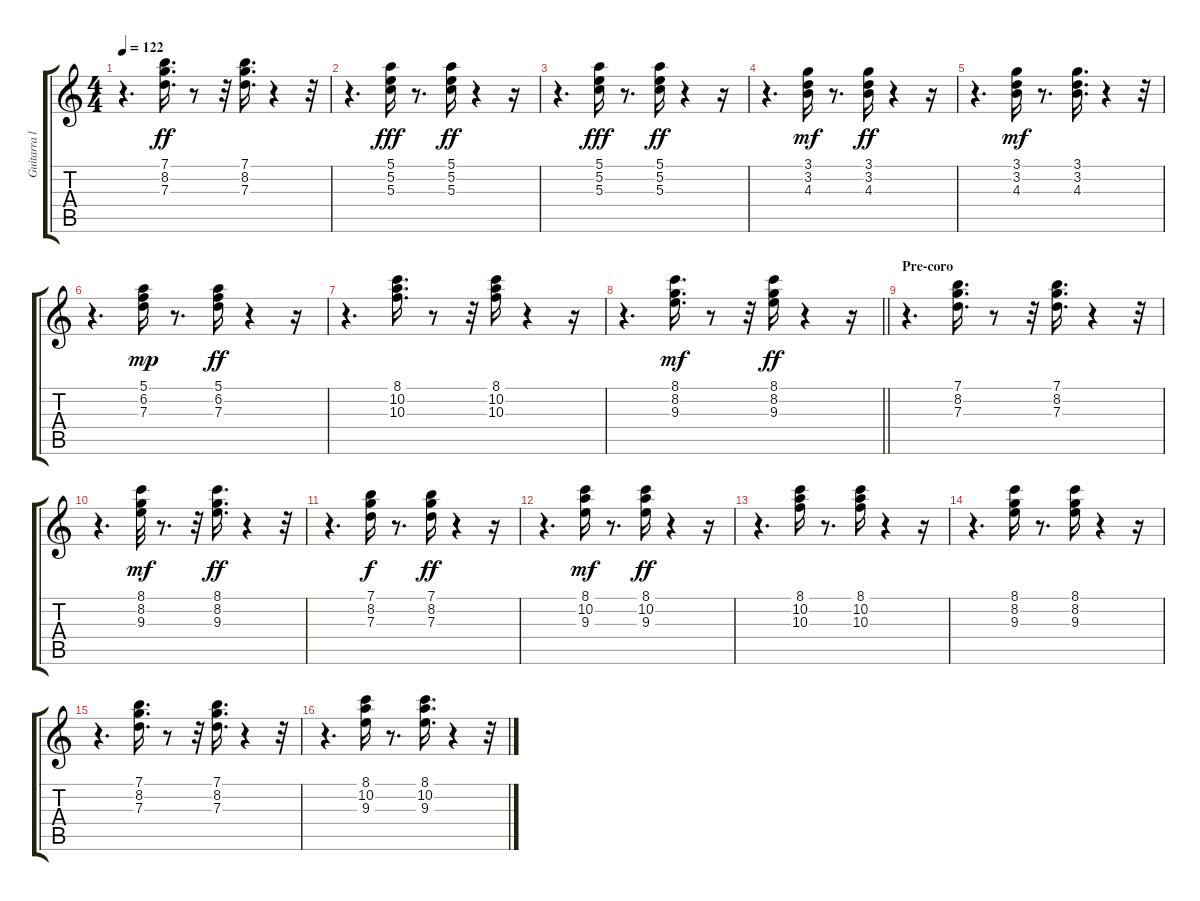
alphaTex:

\track ("Guitarra l" "Guitarra l") {instrument electricguitarclean}
\staff {score tabs}
\tuning (E4 B3 G3 D3 A2 E2) {hide}
\ts (4 4)
\tempo 122
\clef g2
\ks c
r.4{d dy ff} (7.1 8.2 7.3).16{d} r.8 r.32 (7.1 8.2 7.3).16{d} r.4 r.32 |
r.4{d} (5.1 5.2 5.3).16{dy fff} r.8{d} (5.1 5.2 5.3).16{dy ff} r.4 r.16 |
r.4{d} (5.1 5.2 5.3).16{dy fff} r.8{d} (5.1 5.2 5.3).16{dy ff} r.4 r.16 |
r.4{d} (3.1 3.2 4.3).16{dy mf} r.8{d} (3.1 3.2 4.3).16{dy ff} r.4 r.16 |
r.4{d} (3.1 3.2 4.3).16{dy mf} r.8{d} (3.1 3.2 4.3).16{d} r.4 r.32 |
r.4{d} (5.1 6.2 7.3).16{dy mp} r.8{d} (5.1 6.2 7.3).16{dy ff} r.4 r.16 |
r.4{d} (8.1 10.2 10.3).16{d} r.8 r.32 (8.1 10.2 10.3).16 r.4 r.16 |
\barLineRight lightlight
r.4{d} (8.1 8.2 9.3).16{d dy mf} r.8 r.32 (8.1 8.2 9.3).16{dy ff} r.4 r.16 |
\section ("" "Pre-coro")
r.4{d} (7.1 8.2 7.3).16{d} r.8 r.32 (7.1 8.2 7.3).16{d} r.4 r.32 |
r.4{d} (8.1 8.2 9.3).32{dy mf} r.8{d} r.32 (8.1 8.2 9.3).16{d dy ff} r.4 r.32 |
r.4{d} (7.1 8.2 7.3).16{dy f} r.8{d} (7.1 8.2 7.3).16{dy ff} r.4 r.16 |
r.4{d} (8.1 10.2 9.3).16{dy mf} r.8{d} (8.1 10.2 9.3).16{dy ff} r.4 r.16 |
r.4{d} (8.1 10.2 10.3).16 r.8{d} (8.1 10.2 10.3).16 r.4 r.16 |
r.4{d} (8.1 8.2 9.3).16 r.8{d} (8.1 8.2 9.3).16 r.4 r.16 |
r.4{d} (7.1 8.2 7.3).16{d} r.8 r.32 (7.1 8.2 7.3).16{d} r.4 r.32 |
r.4{d} (8.1 10.2 9.3).16 r.8{d} (8.1 10.2 9.3).16{d} r.4 r.32
